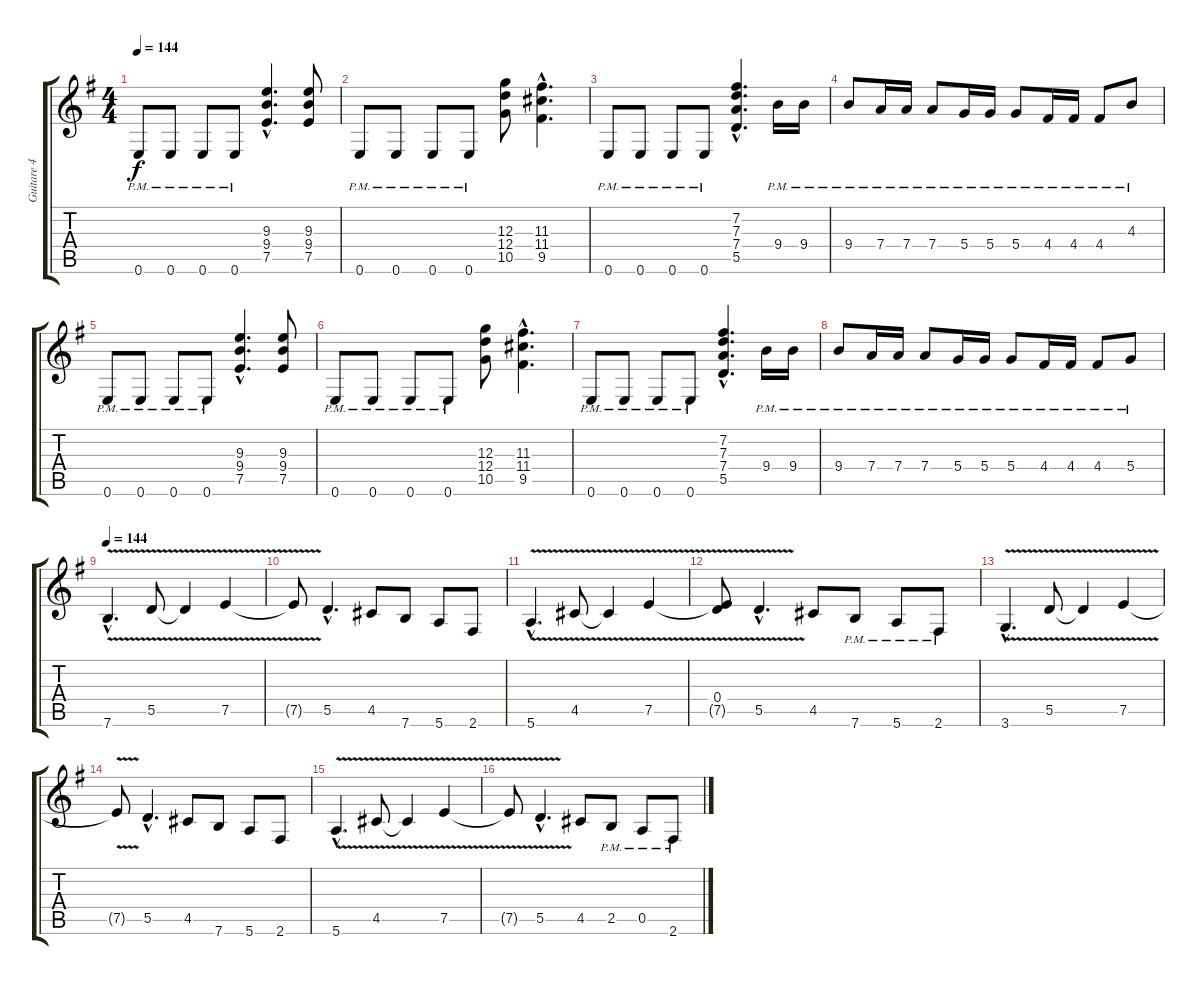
\track ("Guitare 4" "Guitare 4") {instrument distortionguitar}
\staff {score tabs}
\tuning (E4 B3 G3 D3 A2 E2) {hide}
\ts (4 4)
\tempo 144
\clef g2
\ks g
0.6{pm}.8{dy f} 0.6{pm}.8 0.6{pm}.8 0.6{pm}.8 (9.3{hac} 9.4{hac} 7.5{hac}).4{d} (9.3 9.4 7.5).8 |
0.6{pm}.8 0.6{pm}.8 0.6{pm}.8 0.6{pm}.8 (12.3 12.4 10.5).8 (11.3{hac} 11.4{hac} 9.5{hac}).4{d} |
0.6{pm}.8 0.6{pm}.8 0.6{pm}.8 0.6{pm}.8 (7.2{hac} 7.3{hac} 7.4{hac} 5.5{hac}).4{d} 9.4{pm}.16 9.4{pm}.16 |
9.4{pm}.8 7.4{pm}.16 7.4{pm}.16 7.4{pm}.8 5.4{pm}.16 5.4{pm}.16 5.4{pm}.8 4.4{pm}.16 4.4{pm}.16 4.4{pm}.8 4.3{pm}.8 |
0.6{pm}.8 0.6{pm}.8 0.6{pm}.8 0.6{pm}.8 (9.3{hac} 9.4{hac} 7.5{hac}).4{d} (9.3 9.4 7.5).8 |
0.6{pm}.8 0.6{pm}.8 0.6{pm}.8 0.6{pm}.8 (12.3 12.4 10.5).8 (11.3{hac} 11.4{hac} 9.5{hac}).4{d} |
0.6{pm}.8 0.6{pm}.8 0.6{pm}.8 0.6{pm}.8 (7.2{hac} 7.3{hac} 7.4{hac} 5.5{hac}).4{d} 9.4{pm}.16 9.4{pm}.16 |
9.4{pm}.8 7.4{pm}.16 7.4{pm}.16 7.4{pm}.8 5.4{pm}.16 5.4{pm}.16 5.4{pm}.8 4.4{pm}.16 4.4{pm}.16 4.4{pm}.8 5.4{pm}.8 |
\tempo 144
7.6{v hac}.4{d} 5.5{v}.8 5.5{t}.4 7.5{v}.4 |
7.5{t}.8 5.5{hac}.4{d} 4.5.8 7.6.8 5.6.8 2.6.8 |
5.6{v hac}.4{d} 4.5{v}.8 4.5{t}.4 7.5{v}.4 |
(0.4 7.5{t}).8 5.5{v hac}.4{d} 4.5.8 7.6{pm}.8 5.6{pm}.8 2.6{pm}.8 |
3.6{v hac}.4{d} 5.5{v}.8 5.5{t}.4 7.5{v}.4 |
7.5{t}.8 5.5{hac}.4{d} 4.5.8 7.6.8 5.6.8 2.6.8 |
5.6{v hac}.4{d} 4.5{v}.8 4.5{t}.4 7.5{v}.4 |
7.5{t}.8 5.5{v hac}.4{d} 4.5.8 2.5{pm}.8 0.5{pm}.8 2.6{pm}.8
